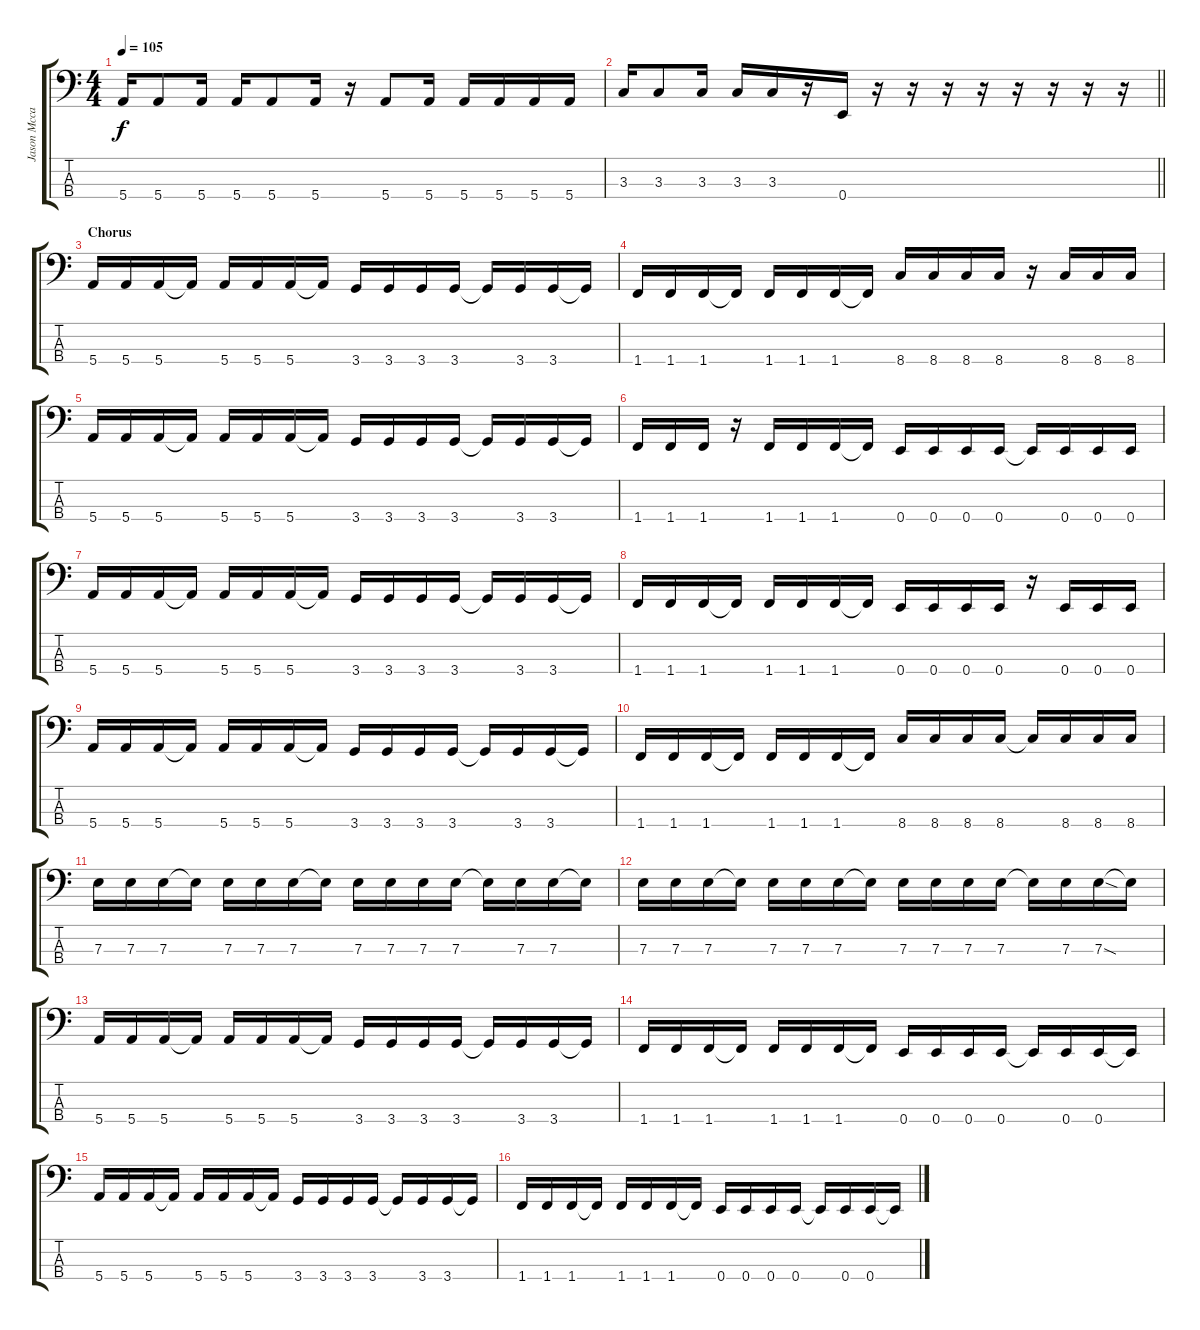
\track ("Jason Mccaslin" "Jason Mcca") {instrument electricbasspick}
\staff {score tabs}
\tuning (G2 D2 A1 E1) {hide}
\ts (4 4)
\tempo 105
\clef f4
\ks c
5.4.16{dy f} 5.4.8 5.4.16 5.4.16 5.4.8 5.4.16 r.16 5.4.8 5.4.16 5.4.16 5.4.16 5.4.16 5.4.16 |
\barLineRight lightlight
3.3.16 3.3.8 3.3.16 3.3.16 3.3.16 r.16 0.4.16 r.16 r.16 r.16 r.16 r.16 r.16 r.16 r.16 |
\section ("" "Chorus")
5.4.16 5.4.16 5.4.16 5.4{t}.16 5.4.16 5.4.16 5.4.16 5.4{t}.16 3.4.16 3.4.16 3.4.16 3.4.16 3.4{t}.16 3.4.16 3.4.16 3.4{t}.16 |
1.4.16 1.4.16 1.4.16 1.4{t}.16 1.4.16 1.4.16 1.4.16 1.4{t}.16 8.4.16 8.4.16 8.4.16 8.4.16 r.16 8.4.16 8.4.16 8.4.16 |
5.4.16 5.4.16 5.4.16 5.4{t}.16 5.4.16 5.4.16 5.4.16 5.4{t}.16 3.4.16 3.4.16 3.4.16 3.4.16 3.4{t}.16 3.4.16 3.4.16 3.4{t}.16 |
1.4.16 1.4.16 1.4.16 r.16 1.4.16 1.4.16 1.4.16 1.4{t}.16 0.4.16 0.4.16 0.4.16 0.4.16 0.4{t}.16 0.4.16 0.4.16 0.4.16 |
5.4.16 5.4.16 5.4.16 5.4{t}.16 5.4.16 5.4.16 5.4.16 5.4{t}.16 3.4.16 3.4.16 3.4.16 3.4.16 3.4{t}.16 3.4.16 3.4.16 3.4{t}.16 |
1.4.16 1.4.16 1.4.16 1.4{t}.16 1.4.16 1.4.16 1.4.16 1.4{t}.16 0.4.16 0.4.16 0.4.16 0.4.16 r.16 0.4.16 0.4.16 0.4.16 |
5.4.16 5.4.16 5.4.16 5.4{t}.16 5.4.16 5.4.16 5.4.16 5.4{t}.16 3.4.16 3.4.16 3.4.16 3.4.16 3.4{t}.16 3.4.16 3.4.16 3.4{t}.16 |
1.4.16 1.4.16 1.4.16 1.4{t}.16 1.4.16 1.4.16 1.4.16 1.4{t}.16 8.4.16 8.4.16 8.4.16 8.4.16 8.4{t}.16 8.4.16 8.4.16 8.4.16 |
7.3.16 7.3.16 7.3.16 7.3{t}.16 7.3.16 7.3.16 7.3.16 7.3{t}.16 7.3.16 7.3.16 7.3.16 7.3.16 7.3{t}.16 7.3.16 7.3.16 7.3{t}.16 |
7.3.16 7.3.16 7.3.16 7.3{t}.16 7.3.16 7.3.16 7.3.16 7.3{t}.16 7.3.16 7.3.16 7.3.16 7.3.16 7.3{t}.16 7.3.16 7.3{sod}.16 7.3{t}.16 |
5.4.16 5.4.16 5.4.16 5.4{t}.16 5.4.16 5.4.16 5.4.16 5.4{t}.16 3.4.16 3.4.16 3.4.16 3.4.16 3.4{t}.16 3.4.16 3.4.16 3.4{t}.16 |
1.4.16 1.4.16 1.4.16 1.4{t}.16 1.4.16 1.4.16 1.4.16 1.4{t}.16 0.4.16 0.4.16 0.4.16 0.4.16 0.4{t}.16 0.4.16 0.4.16 0.4{t}.16 |
5.4.16 5.4.16 5.4.16 5.4{t}.16 5.4.16 5.4.16 5.4.16 5.4{t}.16 3.4.16 3.4.16 3.4.16 3.4.16 3.4{t}.16 3.4.16 3.4.16 3.4{t}.16 |
1.4.16 1.4.16 1.4.16 1.4{t}.16 1.4.16 1.4.16 1.4.16 1.4{t}.16 0.4.16 0.4.16 0.4.16 0.4.16 0.4{t}.16 0.4.16 0.4.16 0.4{t}.16
